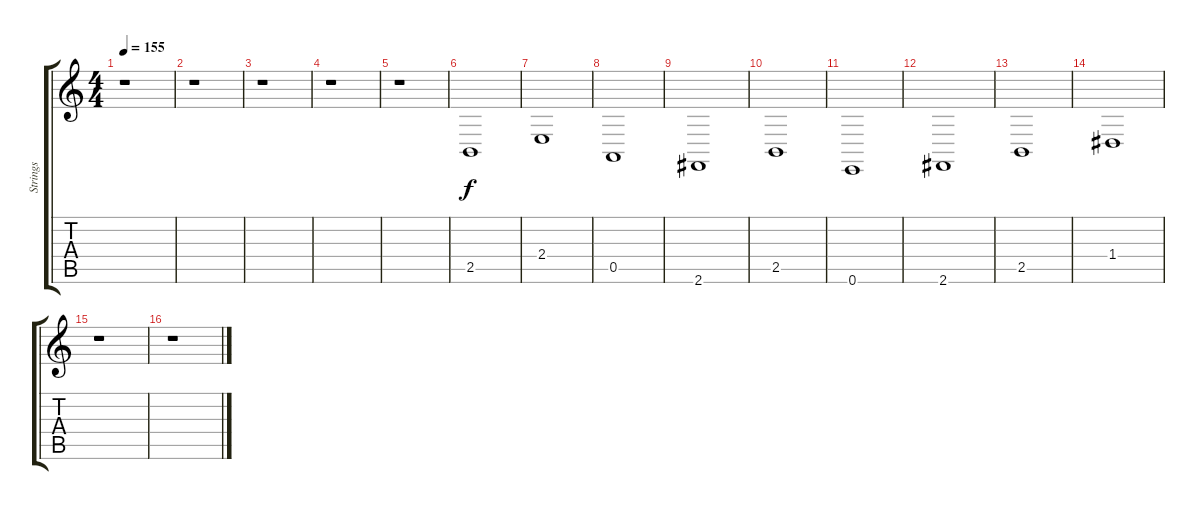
\track ("Strings" "Strings") {instrument stringensemble1}
\staff {score tabs}
\tuning (E4 B3 G3 D3 A2 E2) {hide}
\ts (4 4)
\tempo 155
\clef g2
\ks c
r.1{dy f} |
r.1 |
r.1 |
r.1 |
r.1 |
2.5.1 |
2.4.1 |
0.5.1 |
2.6.1 |
2.5.1 |
0.6.1 |
2.6.1 |
2.5.1 |
1.4.1 |
r.1 |
r.1
